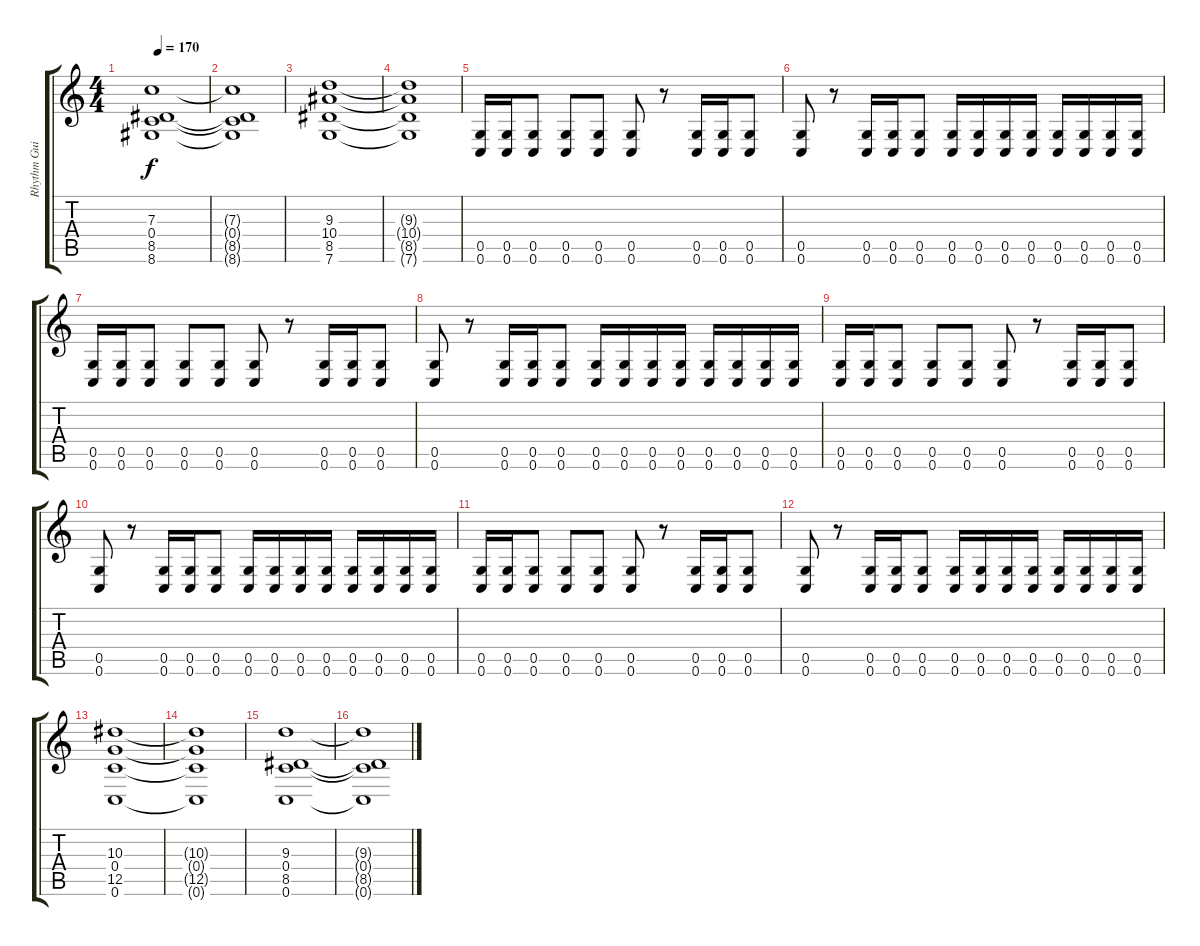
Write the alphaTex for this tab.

\track ("Rhythm Guitar (Right)" "Rhythm Gui") {instrument distortionguitar}
\staff {score tabs}
\tuning (D4 A3 F3 C3 G2 C2) {hide}
\ts (4 4)
\tempo 170
\clef g2
\ks c
(7.3 0.4 8.5 8.6).1{dy f} |
(7.3{t} 0.4{t} 8.5{t} 8.6{t}).1 |
(9.3 10.4 8.5 7.6).1 |
(9.3{t} 10.4{t} 8.5{t} 7.6{t}).1 |
(0.5 0.6).16 (0.5 0.6).16 (0.5 0.6).8 (0.5 0.6).8 (0.5 0.6).8 (0.5 0.6).8 r.8 (0.5 0.6).16 (0.5 0.6).16 (0.5 0.6).8 |
(0.5 0.6).8 r.8 (0.5 0.6).16 (0.5 0.6).16 (0.5 0.6).8 (0.5 0.6).16 (0.5 0.6).16 (0.5 0.6).16 (0.5 0.6).16 (0.5 0.6).16 (0.5 0.6).16 (0.5 0.6).16 (0.5 0.6).16 |
(0.5 0.6).16 (0.5 0.6).16 (0.5 0.6).8 (0.5 0.6).8 (0.5 0.6).8 (0.5 0.6).8 r.8 (0.5 0.6).16 (0.5 0.6).16 (0.5 0.6).8 |
(0.5 0.6).8 r.8 (0.5 0.6).16 (0.5 0.6).16 (0.5 0.6).8 (0.5 0.6).16 (0.5 0.6).16 (0.5 0.6).16 (0.5 0.6).16 (0.5 0.6).16 (0.5 0.6).16 (0.5 0.6).16 (0.5 0.6).16 |
(0.5 0.6).16 (0.5 0.6).16 (0.5 0.6).8 (0.5 0.6).8 (0.5 0.6).8 (0.5 0.6).8 r.8 (0.5 0.6).16 (0.5 0.6).16 (0.5 0.6).8 |
(0.5 0.6).8 r.8 (0.5 0.6).16 (0.5 0.6).16 (0.5 0.6).8 (0.5 0.6).16 (0.5 0.6).16 (0.5 0.6).16 (0.5 0.6).16 (0.5 0.6).16 (0.5 0.6).16 (0.5 0.6).16 (0.5 0.6).16 |
(0.5 0.6).16 (0.5 0.6).16 (0.5 0.6).8 (0.5 0.6).8 (0.5 0.6).8 (0.5 0.6).8 r.8 (0.5 0.6).16 (0.5 0.6).16 (0.5 0.6).8 |
(0.5 0.6).8 r.8 (0.5 0.6).16 (0.5 0.6).16 (0.5 0.6).8 (0.5 0.6).16 (0.5 0.6).16 (0.5 0.6).16 (0.5 0.6).16 (0.5 0.6).16 (0.5 0.6).16 (0.5 0.6).16 (0.5 0.6).16 |
(10.3 0.4 12.5 0.6).1 |
(10.3{t} 0.4{t} 12.5{t} 0.6{t}).1 |
(9.3 0.4 8.5 0.6).1 |
(9.3{t} 0.4{t} 8.5{t} 0.6{t}).1
